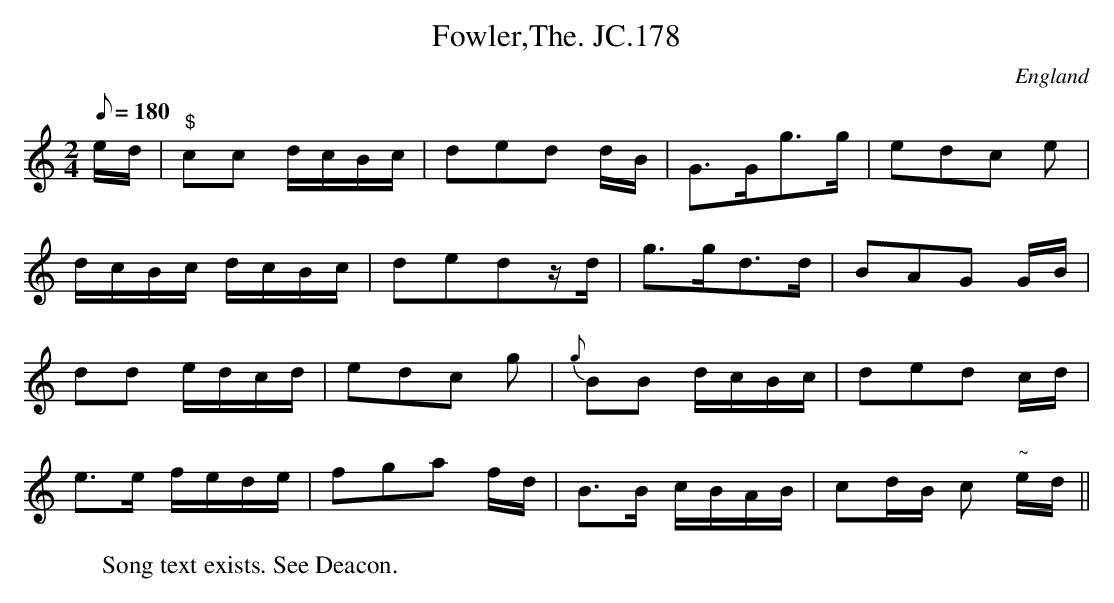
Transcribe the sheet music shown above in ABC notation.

X:1
T:Fowler,The. JC.178
M:2/4
L:1/8
Q:180
O:England
K:C
e/d/|"$"cc d/c/B/c/|ded d/B/|G>Gg>g|edc e|!
d/c/B/c/ d/c/B/c/|dedz/d/|g>gd>d|BAG G/B/|!
dd e/d/c/d/|edc g|{g}BB d/c/B/c/|ded c/d/|!
e>e f/e/d/e/|fga f/d/|B>B c/B/A/B/|cd/B/ c "~"e/d/||
W:Song text exists. See Deacon.
